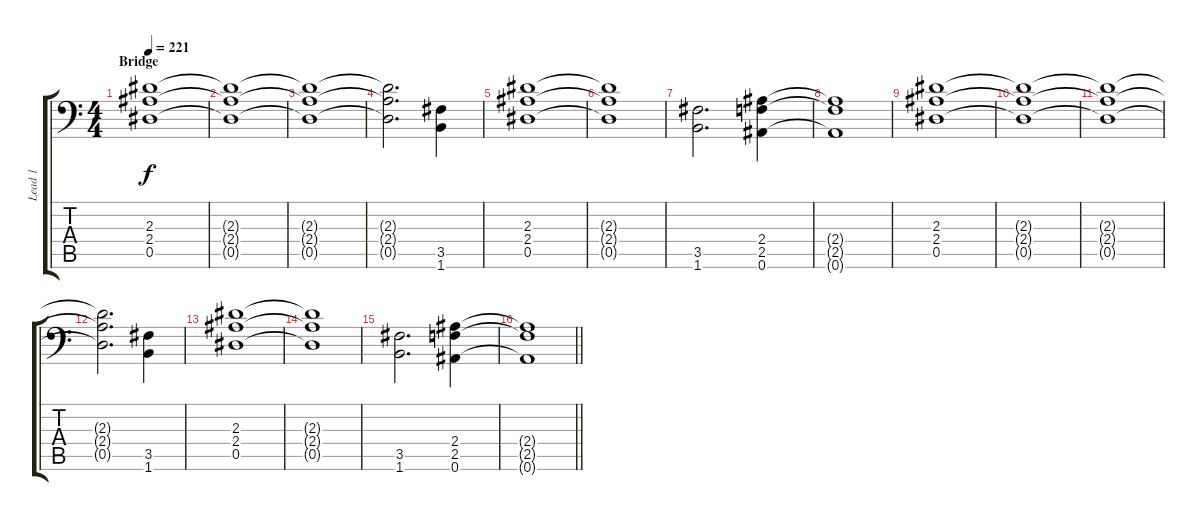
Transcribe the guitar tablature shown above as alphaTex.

\track ("Lead 1" "Lead 1") {instrument overdrivenguitar}
\staff {score tabs}
\tuning (Bb3 F3 Db3 Ab2 Eb2 Bb1) {hide}
\ts (4 4)
\section ("" "Bridge")
\tempo 221
\clef f4
\ks c
(2.3 2.4 0.5).1{dy f instrument overdrivenguitar} |
(2.3{t} 2.4{t} 0.5{t}).1 |
(2.3{t} 2.4{t} 0.5{t}).1 |
(2.3{t} 2.4{t} 0.5{t}).2{d} (3.5 1.6).4 |
(2.3 2.4 0.5).1 |
(2.3{t} 2.4{t} 0.5{t}).1 |
(3.5 1.6).2{d} (2.4 2.5 0.6).4 |
(2.4{t} 2.5{t} 0.6{t}).1 |
(2.3 2.4 0.5).1 |
(2.3{t} 2.4{t} 0.5{t}).1 |
(2.3{t} 2.4{t} 0.5{t}).1 |
(2.3{t} 2.4{t} 0.5{t}).2{d} (3.5 1.6).4 |
(2.3 2.4 0.5).1 |
(2.3{t} 2.4{t} 0.5{t}).1 |
(3.5 1.6).2{d} (2.4 2.5 0.6).4 |
\barLineRight lightlight
(2.4{t} 2.5{t} 0.6{t}).1
